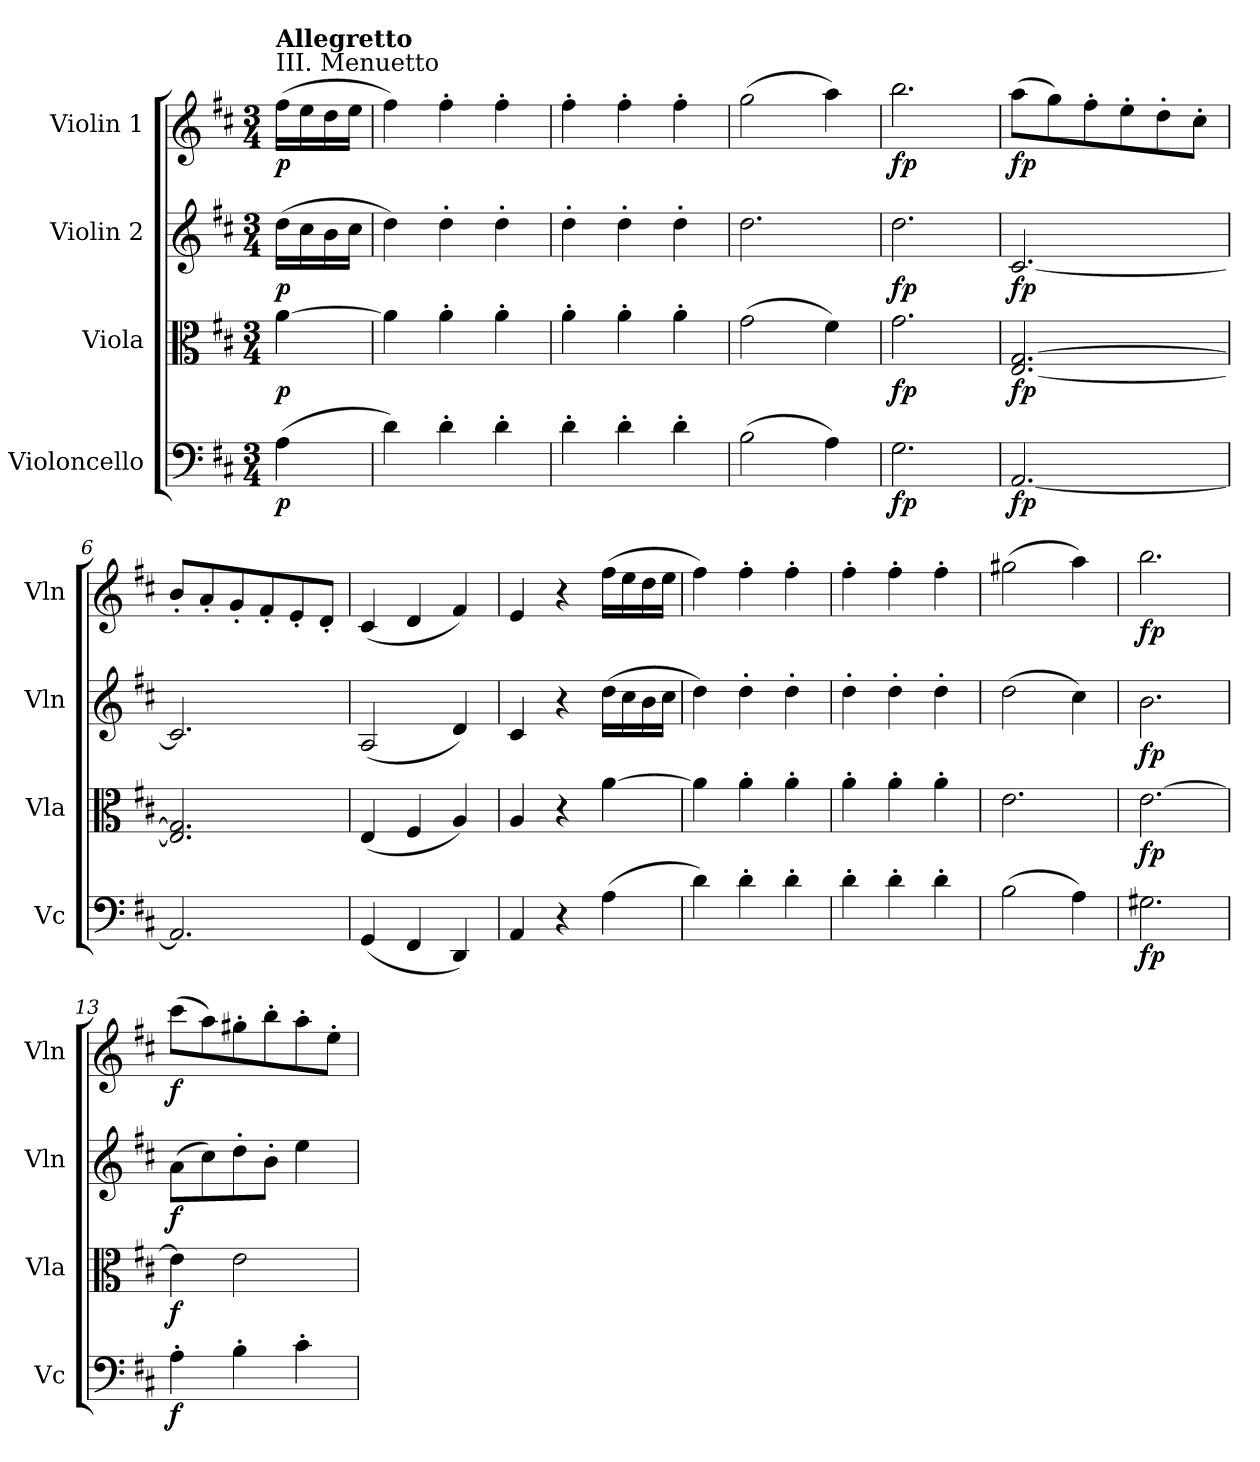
**kern	**dynam	**kern	**dynam	**kern	**dynam	**kern	**dynam
*part4	*part4	*part3	*part3	*part2	*part2	*part1	*part1
*staff4	*staff4	*staff3	*staff3	*staff2	*staff2	*staff1	*staff1
*I"Violoncello	*	*I"Viola	*	*I"Violin 2	*	*I"Violin 1	*
*I'Vc	*	*I'Vla	*	*I'Vln	*	*I'Vln	*
!!LO:PB:g=z
*clefF4	*	*clefC3	*	*clefG2	*	*clefG2	*
*k[f#c#]	*	*k[f#c#]	*	*k[f#c#]	*	*k[f#c#]	*
*M3/4	*	*M3/4	*	*M3/4	*	*M3/4	*
=	=	=	=	=	=	=	=
!	!	!	!	!	!	!LO:TX:a:t=III. Menuetto	!
!	!	!	!	!	!	!LO:TX:a:B:t=Allegretto	!
!	!LO:DY:b	!	!LO:DY:b	!	!LO:DY:b	!	!LO:DY:b
(4A\	p	[4a\	p	(16dd\LL	p	(16ff#\LL	p
.	.	.	.	16cc#\	.	16ee\	.
.	.	.	.	16b\	.	16dd\	.
.	.	.	.	16cc#\JJ	.	16ee\JJ	.
=1	=1	=1	=1	=1	=1	=1	=1
4d\)	.	4a\]	.	4dd\)	.	4ff#\)	.
4d'\	.	4a'\	.	4dd'\	.	4ff#'\	.
4d'\	.	4a'\	.	4dd'\	.	4ff#'\	.
=2	=2	=2	=2	=2	=2	=2	=2
4d'\	.	4a'\	.	4dd'\	.	4ff#'\	.
4d'\	.	4a'\	.	4dd'\	.	4ff#'\	.
4d'\	.	4a'\	.	4dd'\	.	4ff#'\	.
=3	=3	=3	=3	=3	=3	=3	=3
(2B\	.	(2g\	.	2.dd\	.	(2gg\	.
4A\)	.	4f#\)	.	.	.	4aa\)	.
=4	=4	=4	=4	=4	=4	=4	=4
!	!LO:DY:b	!	!LO:DY:b	!	!LO:DY:b	!	!LO:DY:b
2.G\	fp	2.g\	fp	2.dd\	fp	2.bb\	fp
=5	=5	=5	=5	=5	=5	=5	=5
!	!LO:DY:b	!	!LO:DY:b	!	!LO:DY:b	!	!LO:DY:b
[2.AA/	fp	[2.E/ [2.G/	fp	[2.c#/	fp	(8aa\L	fp
.	.	.	.	.	.	8gg\)	.
.	.	.	.	.	.	8ff#'\	.
.	.	.	.	.	.	8ee'\	.
.	.	.	.	.	.	8dd'\	.
.	.	.	.	.	.	8cc#'\J	.
=6	=6	=6	=6	=6	=6	=6	=6
2.AA/]	.	2.E/] 2.G/]	.	2.c#/]	.	8b'/L	.
.	.	.	.	.	.	8a'/	.
.	.	.	.	.	.	8g'/	.
.	.	.	.	.	.	8f#'/	.
.	.	.	.	.	.	8e'/	.
.	.	.	.	.	.	8d'/J	.
=7	=7	=7	=7	=7	=7	=7	=7
(4GG/	.	(4E/	.	(2A/	.	(4c#/	.
4FF#/	.	4F#/	.	.	.	4d/	.
4DD/)	.	4A/)	.	4d/)	.	4f#/)	.
=8	=8	=8	=8	=8	=8	=8	=8
4AA/	.	4A/	.	4c#/	.	4e/	.
4r	.	4r	.	4r	.	4r	.
(4A\	.	[4a\	.	(16dd\LL	.	(16ff#\LL	.
.	.	.	.	16cc#\	.	16ee\	.
.	.	.	.	16b\	.	16dd\	.
.	.	.	.	16cc#\JJ	.	16ee\JJ	.
=9	=9	=9	=9	=9	=9	=9	=9
4d\)	.	4a\]	.	4dd\)	.	4ff#\)	.
4d'\	.	4a'\	.	4dd'\	.	4ff#'\	.
4d'\	.	4a'\	.	4dd'\	.	4ff#'\	.
=10	=10	=10	=10	=10	=10	=10	=10
4d'\	.	4a'\	.	4dd'\	.	4ff#'\	.
4d'\	.	4a'\	.	4dd'\	.	4ff#'\	.
4d'\	.	4a'\	.	4dd'\	.	4ff#'\	.
=11	=11	=11	=11	=11	=11	=11	=11
(2B\	.	2.e\	.	(2dd\	.	(2gg#X\	.
4A\)	.	.	.	4cc#\)	.	4aa\)	.
=12	=12	=12	=12	=12	=12	=12	=12
!	!LO:DY:b	!	!LO:DY:b	!	!LO:DY:b	!	!LO:DY:b
2.G#X\	fp	[2.e\	fp	2.b\	fp	2.bb\	fp
!!LO:LB:g=z
=13	=13	=13	=13	=13	=13	=13	=13
!	!LO:DY:b	!	!LO:DY:b	!	!LO:DY:b	!	!LO:DY:b
4A'\	f	4e\]	f	(8a\L	f	(8ccc#\L	f
.	.	.	.	8cc#\)	.	8aa\)	.
4B'\	.	2e\	.	8dd'\	.	8gg#X'\	.
.	.	.	.	8b'\J	.	8bb'\	.
4c#'\	.	.	.	4ee\	.	8aa'\	.
.	.	.	.	.	.	8ee'\J	.
=	=	=	=	=	=	=	=
*-	*-	*-	*-	*-	*-	*-	*-
